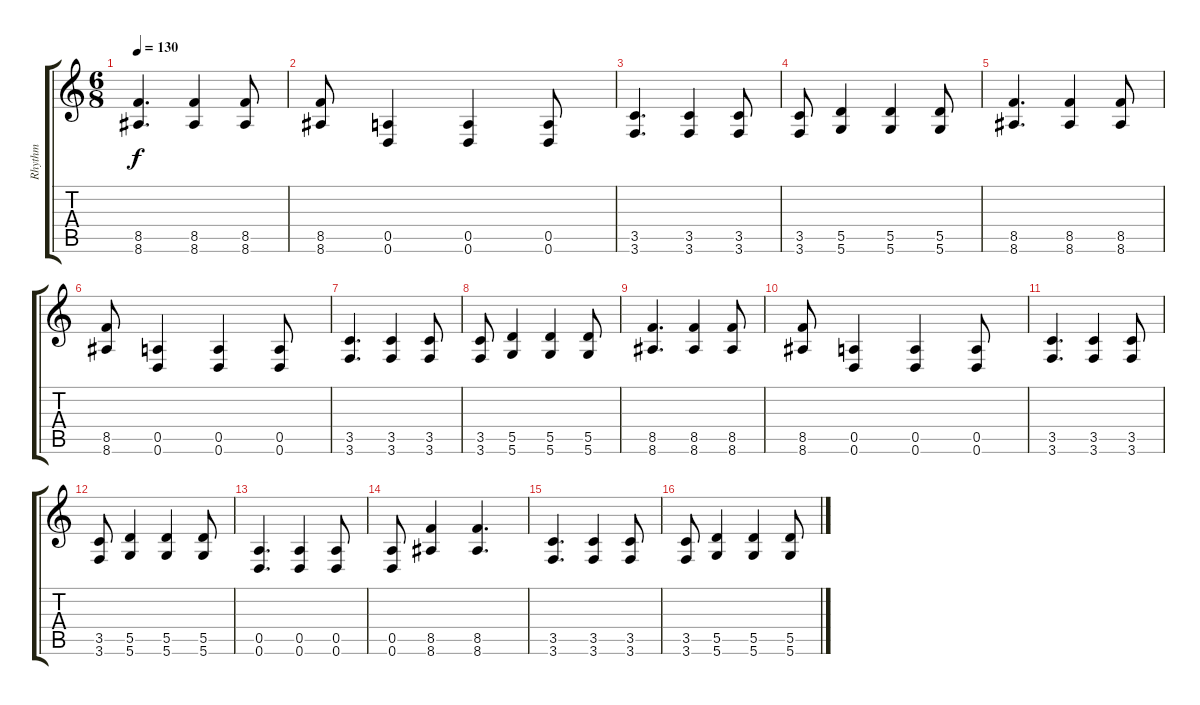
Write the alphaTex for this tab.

\track ("Rhythm" "Rhythm") {instrument distortionguitar}
\staff {score tabs}
\tuning (E4 B3 G3 D3 A2 D2) {hide}
\ts (6 8)
\tempo 130
\clef g2
\ks c
(8.5 8.6).4{d dy f} (8.5 8.6).4 (8.5 8.6).8 |
(8.5 8.6).8 (0.5 0.6).4 (0.5 0.6).4 (0.5 0.6).8 |
(3.5 3.6).4{d} (3.5 3.6).4 (3.5 3.6).8 |
(3.5 3.6).8 (5.5 5.6).4 (5.5 5.6).4 (5.5 5.6).8 |
(8.5 8.6).4{d} (8.5 8.6).4 (8.5 8.6).8 |
(8.5 8.6).8 (0.5 0.6).4 (0.5 0.6).4 (0.5 0.6).8 |
(3.5 3.6).4{d} (3.5 3.6).4 (3.5 3.6).8 |
(3.5 3.6).8 (5.5 5.6).4 (5.5 5.6).4 (5.5 5.6).8 |
(8.5 8.6).4{d} (8.5 8.6).4 (8.5 8.6).8 |
(8.5 8.6).8 (0.5 0.6).4 (0.5 0.6).4 (0.5 0.6).8 |
(3.5 3.6).4{d} (3.5 3.6).4 (3.5 3.6).8 |
(3.5 3.6).8 (5.5 5.6).4 (5.5 5.6).4 (5.5 5.6).8 |
(0.5 0.6).4{d} (0.5 0.6).4 (0.5 0.6).8 |
(0.5 0.6).8 (8.5 8.6).4 (8.5 8.6).4{d} |
(3.5 3.6).4{d} (3.5 3.6).4 (3.5 3.6).8 |
(3.5 3.6).8 (5.5 5.6).4 (5.5 5.6).4 (5.5 5.6).8
